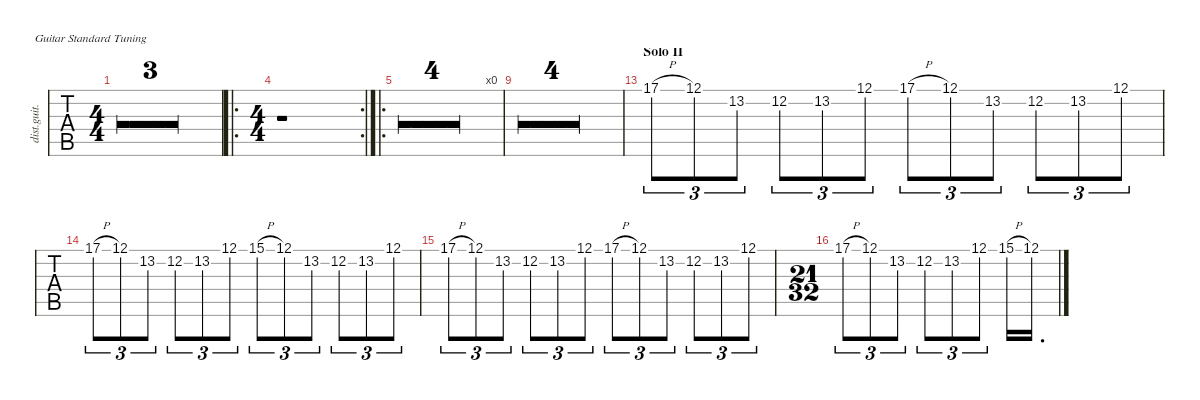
\defaultSystemsLayout 4
\hideDynamics
\bracketExtendMode nobrackets
\track ("Lead / Rhythm Extras" "dist.guit.") {defaultSystemsLayout 4 multiBarRest instrument distortionguitar}
\staff {tabs}
\tuning (E4 B3 G3 D3 A2 E2)
\ts (4 4)
\tempo 104
\clef g2
\ks c
r.1{dy mf} |
r.1 |
\rc 2
\ts (2 4)
\beaming (8 2 2)
r.2 |
\ro
\rc 2
\ts (4 4)
\beaming (8 2 2 2 2)
r.1 |
\ro
r.1 |
r.1 |
r.1 |
\rc 3
r.1 |
\tempo 212
r.1 |
r.1 |
r.1 |
r.1 |
\section ("" "Solo II")
17.1{h}.8{tu (3 2) instrument distortionguitar} 12.1.8{tu (3 2)} 13.2.8{tu (3 2)} 12.2.8{tu (3 2)} 13.2.8{tu (3 2)} 12.1.8{tu (3 2)} 17.1{h}.8{tu (3 2)} 12.1.8{tu (3 2)} 13.2.8{tu (3 2)} 12.2.8{tu (3 2)} 13.2.8{tu (3 2)} 12.1.8{tu (3 2)} |
17.1{h}.8{tu (3 2)} 12.1.8{tu (3 2)} 13.2.8{tu (3 2)} 12.2.8{tu (3 2)} 13.2.8{tu (3 2)} 12.1.8{tu (3 2)} 15.1{h}.8{tu (3 2)} 12.1.8{tu (3 2)} 13.2.8{tu (3 2)} 12.2.8{tu (3 2)} 13.2.8{tu (3 2)} 12.1.8{tu (3 2)} |
17.1{h}.8{tu (3 2)} 12.1.8{tu (3 2)} 13.2.8{tu (3 2)} 12.2.8{tu (3 2)} 13.2.8{tu (3 2)} 12.1.8{tu (3 2)} 17.1{h}.8{tu (3 2)} 12.1.8{tu (3 2)} 13.2.8{tu (3 2)} 12.2.8{tu (3 2)} 13.2.8{tu (3 2)} 12.1.8{tu (3 2)} |
\ts (21 32)
\beaming (8 3 2)
17.1{h}.8{tu (3 2)} 12.1.8{tu (3 2)} 13.2.8{tu (3 2)} 12.2.8{tu (3 2)} 13.2.8{tu (3 2)} 12.1.8{tu (3 2)} 15.1{h}.16 12.1.16{d}
